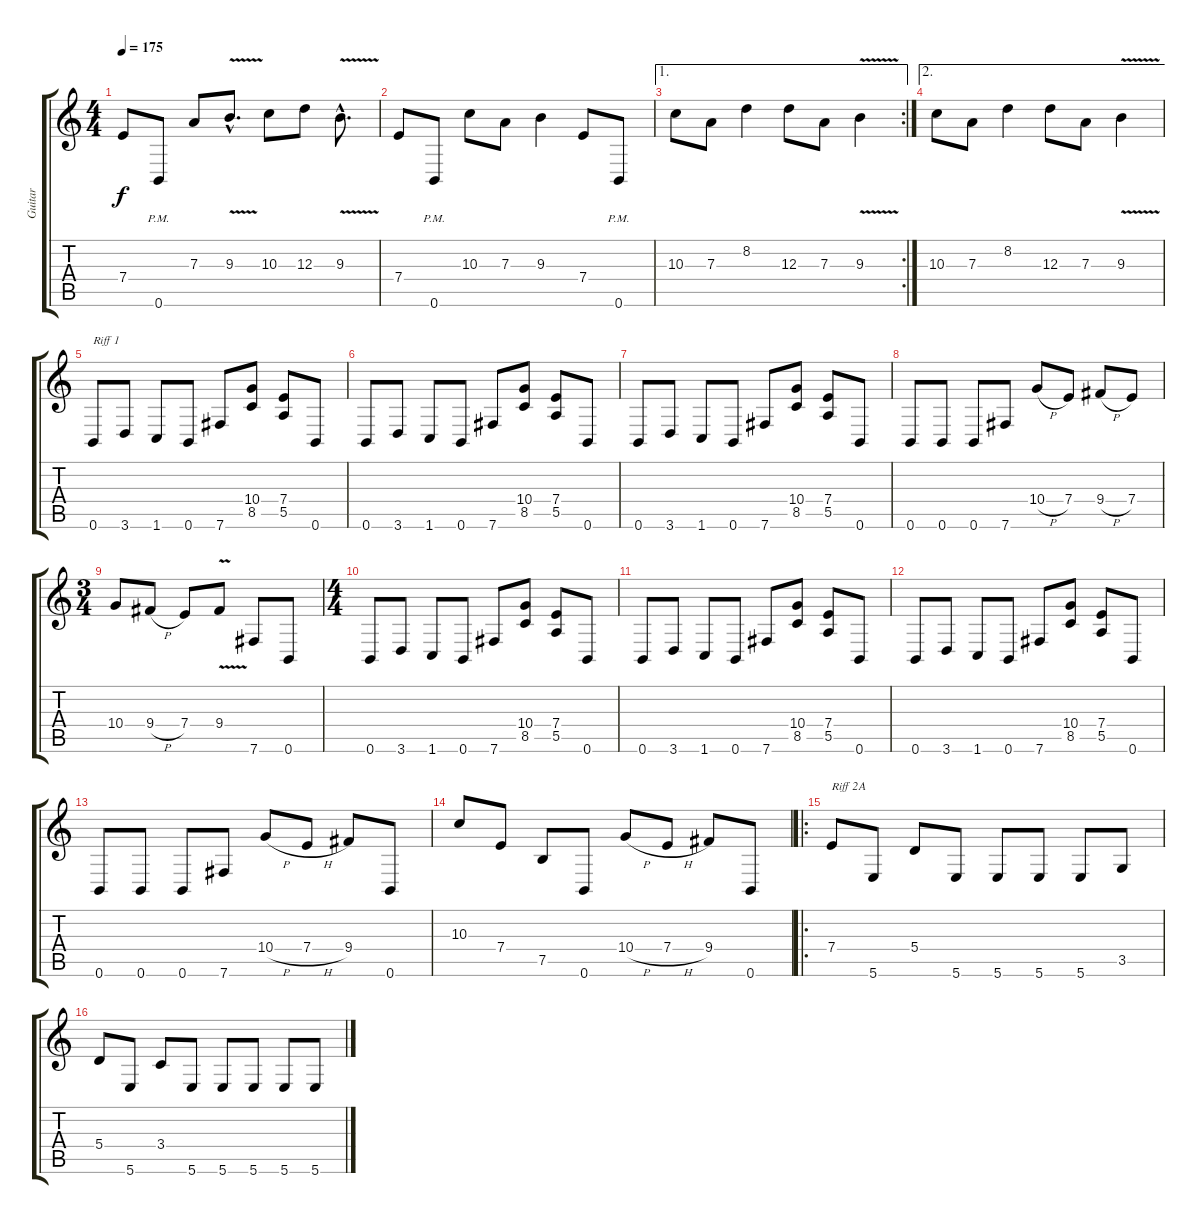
\track ("Guitar" "Guitar") {instrument distortionguitar}
\staff {score tabs}
\tuning (B3 Gb3 D3 A2 E2 B1) {hide}
\ts (4 4)
\tempo 175
\clef g2
\ks c
7.4.8{dy f} 0.6{pm}.8 7.3.8 9.3{v hac}.8{d} 10.3.8 12.3.8 9.3{v hac}.8{d} |
7.4.8 0.6{pm}.8 10.3.8 7.3.8 9.3.4 7.4.8 0.6{pm}.8 |
\ae 1
\rc 2
10.3.8 7.3.8 8.2.4 12.3.8 7.3.8 9.3{v}.4 |
\ae 2
10.3.8 7.3.8 8.2.4 12.3.8 7.3.8 9.3{v}.4 |
0.6.8{txt "Riff 1"} 3.6.8 1.6.8 0.6.8 7.6.8 (10.4 8.5).8 (7.4 5.5).8 0.6.8 |
0.6.8 3.6.8 1.6.8 0.6.8 7.6.8 (10.4 8.5).8 (7.4 5.5).8 0.6.8 |
0.6.8 3.6.8 1.6.8 0.6.8 7.6.8 (10.4 8.5).8 (7.4 5.5).8 0.6.8 |
0.6.8 0.6.8 0.6.8 7.6.8 10.4{h}.8 7.4.8 9.4{h}.8 7.4.8 |
\ts (3 4)
10.4.8 9.4{h}.8 7.4.8 9.4{v}.8 7.6.8 0.6.8 |
\ts (4 4)
0.6.8 3.6.8 1.6.8 0.6.8 7.6.8 (10.4 8.5).8 (7.4 5.5).8 0.6.8 |
0.6.8 3.6.8 1.6.8 0.6.8 7.6.8 (10.4 8.5).8 (7.4 5.5).8 0.6.8 |
0.6.8 3.6.8 1.6.8 0.6.8 7.6.8 (10.4 8.5).8 (7.4 5.5).8 0.6.8 |
0.6.8 0.6.8 0.6.8 7.6.8 10.4{h}.8 7.4{h}.8 9.4.8 0.6.8 |
10.3.8 7.4.8 7.5.8 0.6.8 10.4{h}.8 7.4{h}.8 9.4.8 0.6.8 |
\ro
7.4.8{txt "Riff 2A"} 5.6.8 5.4.8 5.6.8 5.6.8 5.6.8 5.6.8 3.5.8 |
5.4.8 5.6.8 3.4.8 5.6.8 5.6.8 5.6.8 5.6.8 5.6.8
